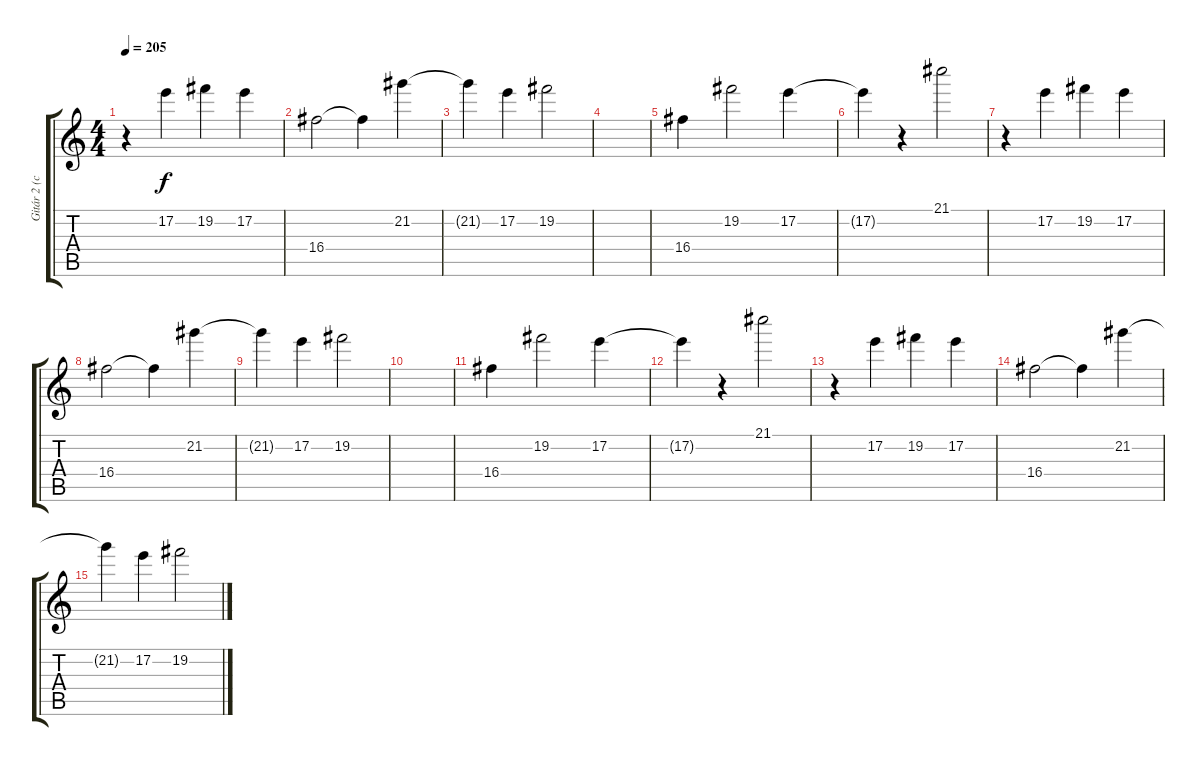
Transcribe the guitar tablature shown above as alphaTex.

\track ("Gitár 2 (clean)" "Gitár 2 (c") {instrument acousticguitarsteel}
\staff {score tabs}
\tuning (E4 B3 G3 D3 A2 E2) {hide}
\ts (4 4)
\tempo 205
\clef g2
\ks c
r.4{dy f} 17.2.4 19.2.4 17.2.4 |
16.4.2 16.4{t}.4 21.2.4 |
21.2{t}.4 17.2.4 19.2.2 |
|
16.4.4 19.2.2 17.2.4 |
17.2{t}.4 r.4 21.1.2 |
r.4 17.2.4 19.2.4 17.2.4 |
16.4.2 16.4{t}.4 21.2.4 |
21.2{t}.4 17.2.4 19.2.2 |
|
16.4.4 19.2.2 17.2.4 |
17.2{t}.4 r.4 21.1.2 |
r.4 17.2.4 19.2.4 17.2.4 |
16.4.2 16.4{t}.4 21.2.4 |
21.2{t}.4 17.2.4 19.2.2
